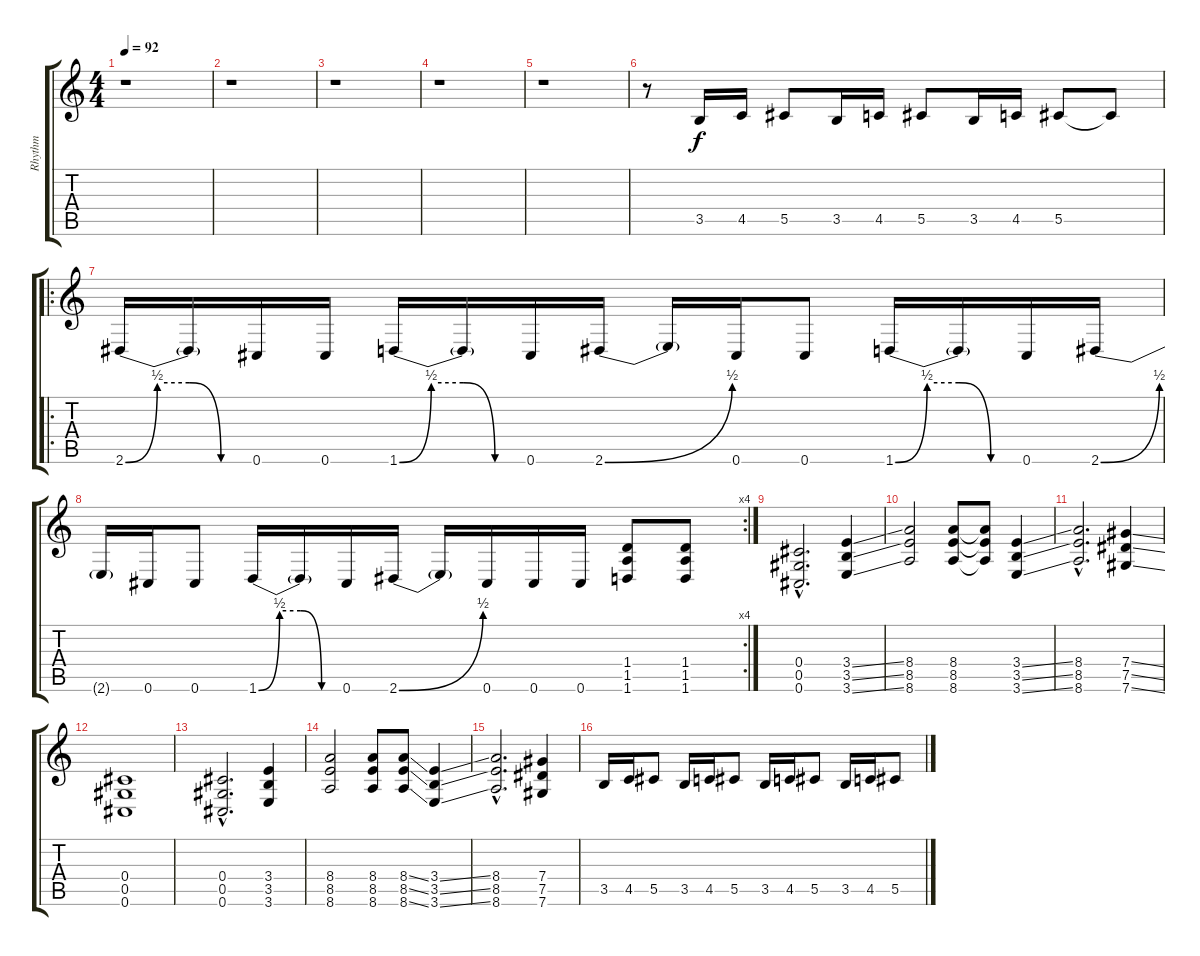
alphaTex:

\track ("Rhythm" "Rhythm") {instrument distortionguitar}
\staff {score tabs}
\tuning (Eb4 Bb3 Gb3 Db3 Ab2 Db2) {hide}
\ts (4 4)
\tempo 92
\clef g2
\ks c
r.1{dy f} |
r.1 |
r.1 |
r.1 |
r.1 |
r.8 3.5.16 4.5.16 5.5.8 3.5.16 4.5.16 5.5.8 3.5.16 4.5.16 5.5.8 5.5{t}.8 |
\ro
2.6{be (custom 0 0 15 2 30 2 45 0 60 0)}.16 2.6{t}.16 0.6.16 0.6.16 1.6{be (custom 0 0 15 2 30 2 45 0 60 0)}.16 1.6{t}.16 0.6.16 2.6{be (bend 0 0 60 2)}.16 2.6{t}.16 0.6.16 0.6.8 1.6{be (custom 0 0 15 2 30 2 45 0 60 0)}.16 1.6{t}.16 0.6.16 2.6{be (bend 0 0 60 2)}.16 |
\rc 4
2.6{t}.16 0.6.16 0.6.8 1.6{be (custom 0 0 15 2 30 2 45 0 60 0)}.16 1.6{t}.16 0.6.16 2.6{be (bend 0 0 60 2)}.16 2.6{t}.16 0.6.16 0.6.16 0.6.16 (1.4 1.5 1.6).8 (1.4 1.5 1.6).8 |
(0.4{hac} 0.5{hac} 0.6{hac}).2{d} (3.4{ss} 3.5{ss} 3.6{ss}).4 |
(8.4 8.5 8.6).2 (8.4 8.5 8.6).8 (8.4{t} 8.5{t} 8.6{t}).8 (3.4{ss} 3.5{ss} 3.6{ss}).4 |
(8.4{hac} 8.5{hac} 8.6{hac}).2{d} (7.4{ss} 7.5{ss} 7.6{ss}).4 |
(0.4 0.5 0.6).1 |
(0.4{hac} 0.5{hac} 0.6{hac}).2{d} (3.4 3.5 3.6).4 |
(8.4 8.5 8.6).2 (8.4 8.5 8.6).8 (8.4{ss} 8.5{ss} 8.6{ss}).8 (3.4{ss} 3.5{ss} 3.6{ss}).4 |
(8.4{hac} 8.5{hac} 8.6{hac}).2{d} (7.4 7.5 7.6).4 |
3.5.16 4.5.16 5.5.8 3.5.16 4.5.16 5.5.8 3.5.16 4.5.16 5.5.8 3.5.16 4.5.16 5.5.8
